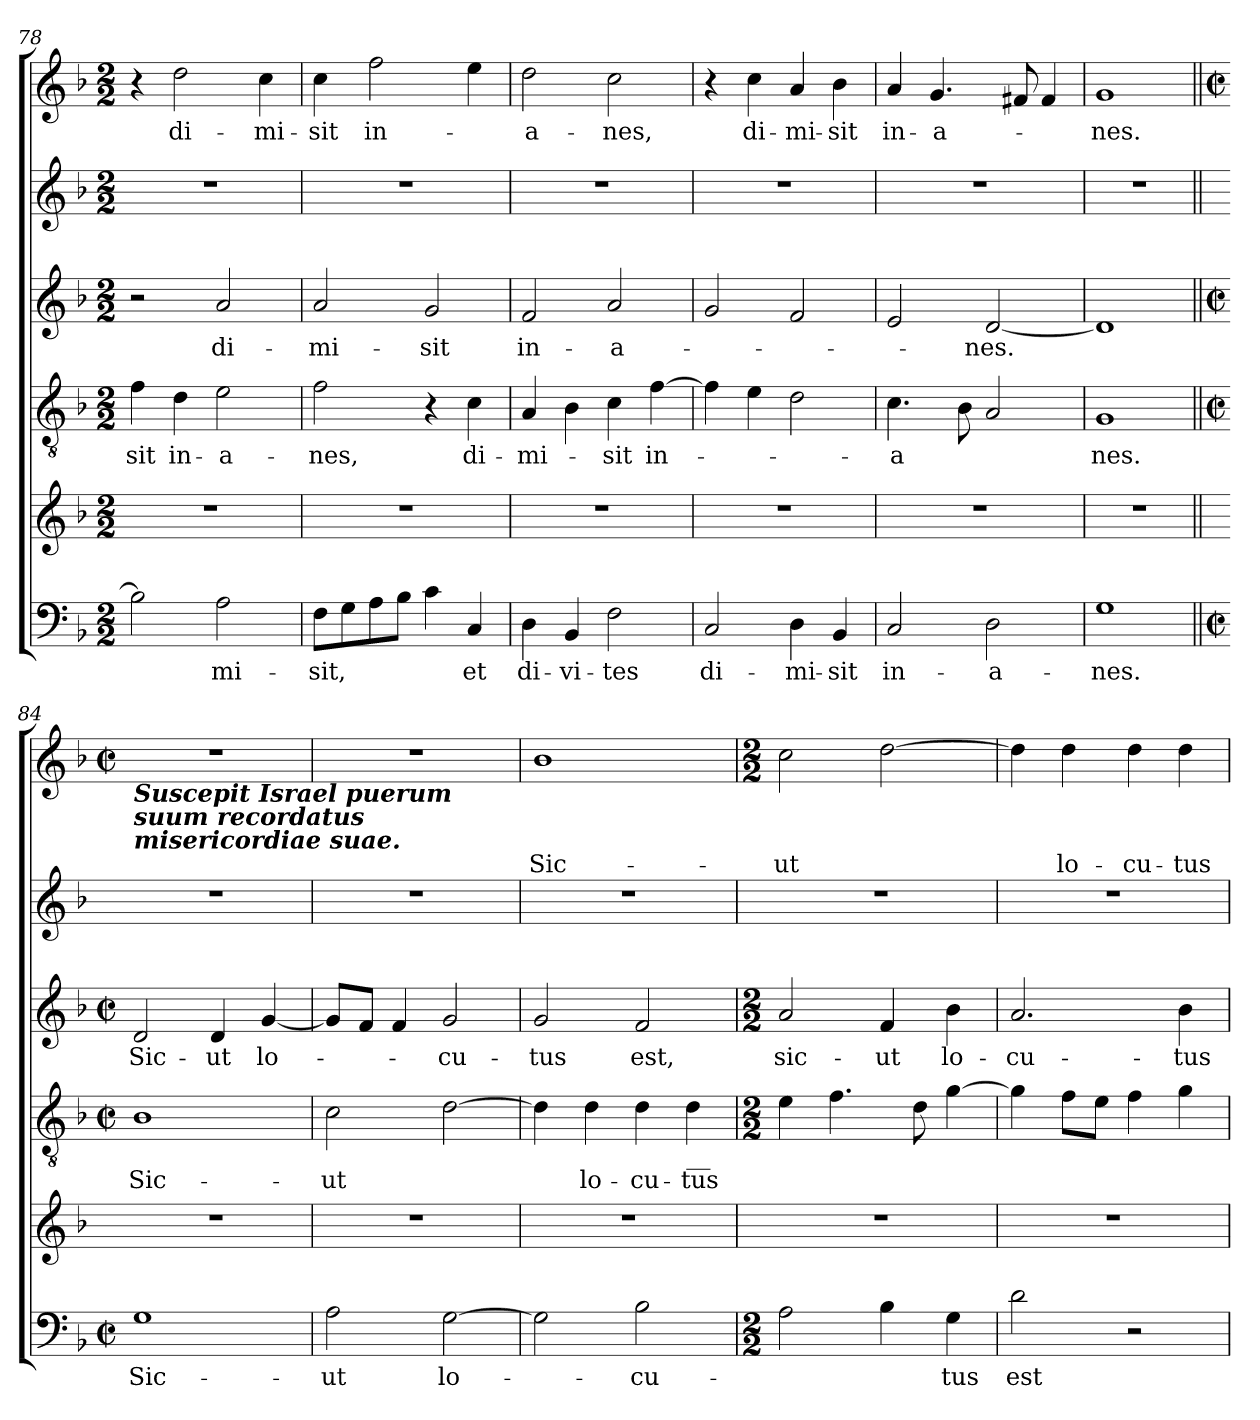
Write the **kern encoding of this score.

**kern	**text	**kern	**kern	**text	**kern	**text	**kern	**kern	**text
*part6	*part6	*part5	*part4	*part4	*part3	*part3	*part2	*part1	*part1
*staff6	*staff6	*staff5	*staff4	*staff4	*staff3	*staff3	*staff2	*staff1	*staff1
*clefF4	*	*clefG2	*clefGv2	*	*clefG2	*	*clefG2	*clefG2	*
*k[b-]	*	*k[b-]	*k[b-]	*	*k[b-]	*	*k[b-]	*k[b-]	*
*F:	*	*F:	*F:	*	*F:	*	*F:	*F:	*
*M2/2	*	*M2/2	*M2/2	*	*M2/2	*	*M2/2	*M2/2	*
=78	=78	=78	=78	=78	=78	=78	=78	=78	=78
!	!	!	!	!LO:LY:b	!	!	!	!	!
2B-\]	.	1r	4f\	-sit	2r	.	1r	4r	.
!	!	!	!	!LO:LY:b	!	!	!	!	!LO:LY:b
.	.	.	4d\	in-	.	.	.	2dd\	di-
!	!LO:LY:b	!	!	!LO:LY:b	!	!LO:LY:b	!	!	!
2A\	-mi-	.	2e\	-a-	2a/	di-	.	.	.
!	!	!	!	!	!	!	!	!	!LO:LY:b
.	.	.	.	.	.	.	.	4cc\	-mi-
=79	=79	=79	=79	=79	=79	=79	=79	=79	=79
!	!LO:LY:b	!	!	!LO:LY:b	!	!LO:LY:b	!	!	!LO:LY:b
8F\L	-sit,	1r	2f\	-nes,	2a/	-mi-	1r	4cc\	-sit
8G\	.	.	.	.	.	.	.	.	.
!	!	!	!	!	!	!	!	!	!LO:LY:b
8A\	.	.	.	.	.	.	.	2ff\	in-
8B-\J	.	.	.	.	.	.	.	.	.
!	!	!	!	!	!	!LO:LY:b	!	!	!
4c\	.	.	4r	.	2g/	-sit	.	.	.
!	!LO:LY:b	!	!	!LO:LY:b	!	!	!	!	!
4C/	et	.	4c\	di-	.	.	.	4ee\	.
=80	=80	=80	=80	=80	=80	=80	=80	=80	=80
!	!LO:LY:b	!	!	!LO:LY:b	!	!LO:LY:b	!	!	!LO:LY:b
4D\	di-	1r	4A/	-mi-	2f/	in-	1r	2dd\	-a-
!	!LO:LY:b	!	!	!	!	!	!	!	!
4BB-/	-vi-	.	4B-\	.	.	.	.	.	.
!	!LO:LY:b	!	!	!LO:LY:b	!	!LO:LY:b	!	!	!LO:LY:b
2F\	-tes	.	4c\	-sit	2a/	-a-	.	2cc\	-nes,
!	!	!	!	!LO:LY:b	!	!	!	!	!
.	.	.	[4f\	in-	.	.	.	.	.
=81	=81	=81	=81	=81	=81	=81	=81	=81	=81
!	!LO:LY:b	!	!	!	!	!	!	!	!
2C/	di-	1r	4f\]	.	2g/	.	1r	4r	.
!	!	!	!	!	!	!	!	!	!LO:LY:b
.	.	.	4e\	.	.	.	.	4cc\	di-
!	!LO:LY:b	!	!	!	!	!	!	!	!LO:LY:b
4D\	-mi-	.	2d\	.	2f/	.	.	4a/	-mi-
!	!LO:LY:b	!	!	!	!	!	!	!	!LO:LY:b
4BB-/	-sit	.	.	.	.	.	.	4b-\	-sit
=82	=82	=82	=82	=82	=82	=82	=82	=82	=82
!	!LO:LY:b	!	!	!LO:LY:b	!	!	!	!	!LO:LY:b
2C/	in-	1r	4.c\	-a	2e/	.	1r	4a/	in-
!	!	!	!	!	!	!	!	!	!LO:LY:b
.	.	.	.	.	.	.	.	4.g/	-a-
.	.	.	8B-\	.	.	.	.	.	.
!	!LO:LY:b	!	!	!	!	!LO:LY:b	!	!	!
2D\	-a-	.	2A/	.	[2d/	-nes.	.	.	.
.	.	.	.	.	.	.	.	8f#/	.
.	.	.	.	.	.	.	.	4f#/	.
=83	=83	=83	=83	=83	=83	=83	=83	=83	=83
!	!LO:LY:b	!	!	!LO:LY:b	!	!	!	!	!LO:LY:b
1G	-nes.	1r	1G	nes.	1d]	.	1r	1g	-nes.
!!LO:PB:g=z
=84||	=84||	=84||	=84||	=84||	=84||	=84||	=84||	=84||	=84||
*M2/2	*	*	*M2/2	*	*M2/2	*	*	*M2/2	*
*met(c|)	*	*	*met(c|)	*	*met(c|)	*	*	*met(c|)	*
!	!	!	!	!	!	!	!	!LO:TX:b:Bi:t=Suscepit Israel puerum\nsuum recordatus\nmisericordiae suae.	!
!	!LO:LY:b	!	!	!LO:LY:b	!	!LO:LY:b	!	!	!
1G	Sic-	1r	1B-	Sic-	2d/	Sic-	1r	1r	.
!	!	!	!	!	!	!LO:LY:b	!	!	!
.	.	.	.	.	4d/	-ut	.	.	.
!	!	!	!	!	!	!LO:LY:b	!	!	!
.	.	.	.	.	[4g/	lo-	.	.	.
=85	=85	=85	=85	=85	=85	=85	=85	=85	=85
!	!LO:LY:b	!	!	!LO:LY:b	!	!	!	!	!
2A\	-ut	1r	2c\	-ut	8g/L]	.	1r	1r	.
.	.	.	.	.	8f/J	.	.	.	.
.	.	.	.	.	4f/	.	.	.	.
!	!LO:LY:b	!	!	!	!	!LO:LY:b	!	!	!
[2G\	lo-	.	[2d\	.	2g/	-cu-	.	.	.
=86	=86	=86	=86	=86	=86	=86	=86	=86	=86
!	!	!	!	!	!	!LO:LY:b	!	!	!LO:LY:b
2G\]	.	1r	4d\]	.	2g/	-tus	1r	1b-	Sic-
!	!	!	!	!LO:LY:b	!	!	!	!	!
.	.	.	4d\	lo-	.	.	.	.	.
!	!LO:LY:b	!	!	!LO:LY:b	!	!LO:LY:b	!	!	!
2B-\	-cu-	.	4d\	-cu-	2f/	est,	.	.	.
!	!	!	!LO:TX:b:t=__	!	!	!	!	!	!
!	!	!	!	!LO:LY:b	!	!	!	!	!
.	.	.	4d\	-tus	.	.	.	.	.
!!LO:LB:g=z
=87	=87	=87	=87	=87	=87	=87	=87	=87	=87
*M2/2	*	*	*M2/2	*	*M2/2	*	*	*M2/2	*
!	!LO:LY:b	!	!	!	!	!LO:LY:b	!	!	!LO:LY:b
2A\	-­	1r	4e\	.	2a/	sic-	1r	2cc\	-­ut
.	.	.	4.f\	.	.	.	.	.	.
!	!	!	!	!	!	!LO:LY:b	!	!	!
4B-\	.	.	.	.	4f/	-ut	.	[2dd\	.
.	.	.	8d\	.	.	.	.	.	.
!	!LO:LY:b	!	!	!	!	!LO:LY:b	!	!	!
4G\	tus	.	[4g\	.	4b-\	lo-	.	.	.
=88	=88	=88	=88	=88	=88	=88	=88	=88	=88
!	!LO:LY:b	!	!	!	!	!LO:LY:b	!	!	!
2d\	est	1r	4g\]	.	2.a/	-cu-	1r	4dd\]	.
!	!	!	!	!	!	!	!	!	!LO:LY:b
.	.	.	8f\L	.	.	.	.	4dd\	lo-
.	.	.	8e\J	.	.	.	.	.	.
!	!	!	!	!	!	!	!	!	!LO:LY:b
2r	.	.	4f\	.	.	.	.	4dd\	-cu-
!	!	!	!	!	!	!LO:LY:b	!	!	!LO:LY:b
.	.	.	4g\	.	4b-\	-tus	.	4dd\	-tus
=	=	=	=	=	=	=	=	=	=
*-	*-	*-	*-	*-	*-	*-	*-	*-	*-
